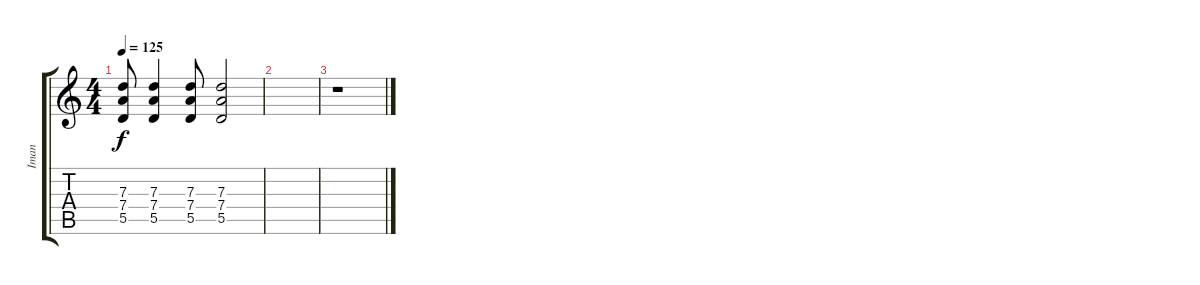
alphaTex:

\track ("Iman" "Iman") {instrument overdrivenguitar}
\staff {score tabs}
\tuning (E4 B3 G3 D3 A2 E2) {hide}
\ts (4 4)
\tempo 125
\clef g2
\ks c
(7.3 7.4 5.5).8{dy f} (7.3 7.4 5.5).4 (7.3 7.4 5.5).8 (7.3 7.4 5.5).2 |
|
r.1
